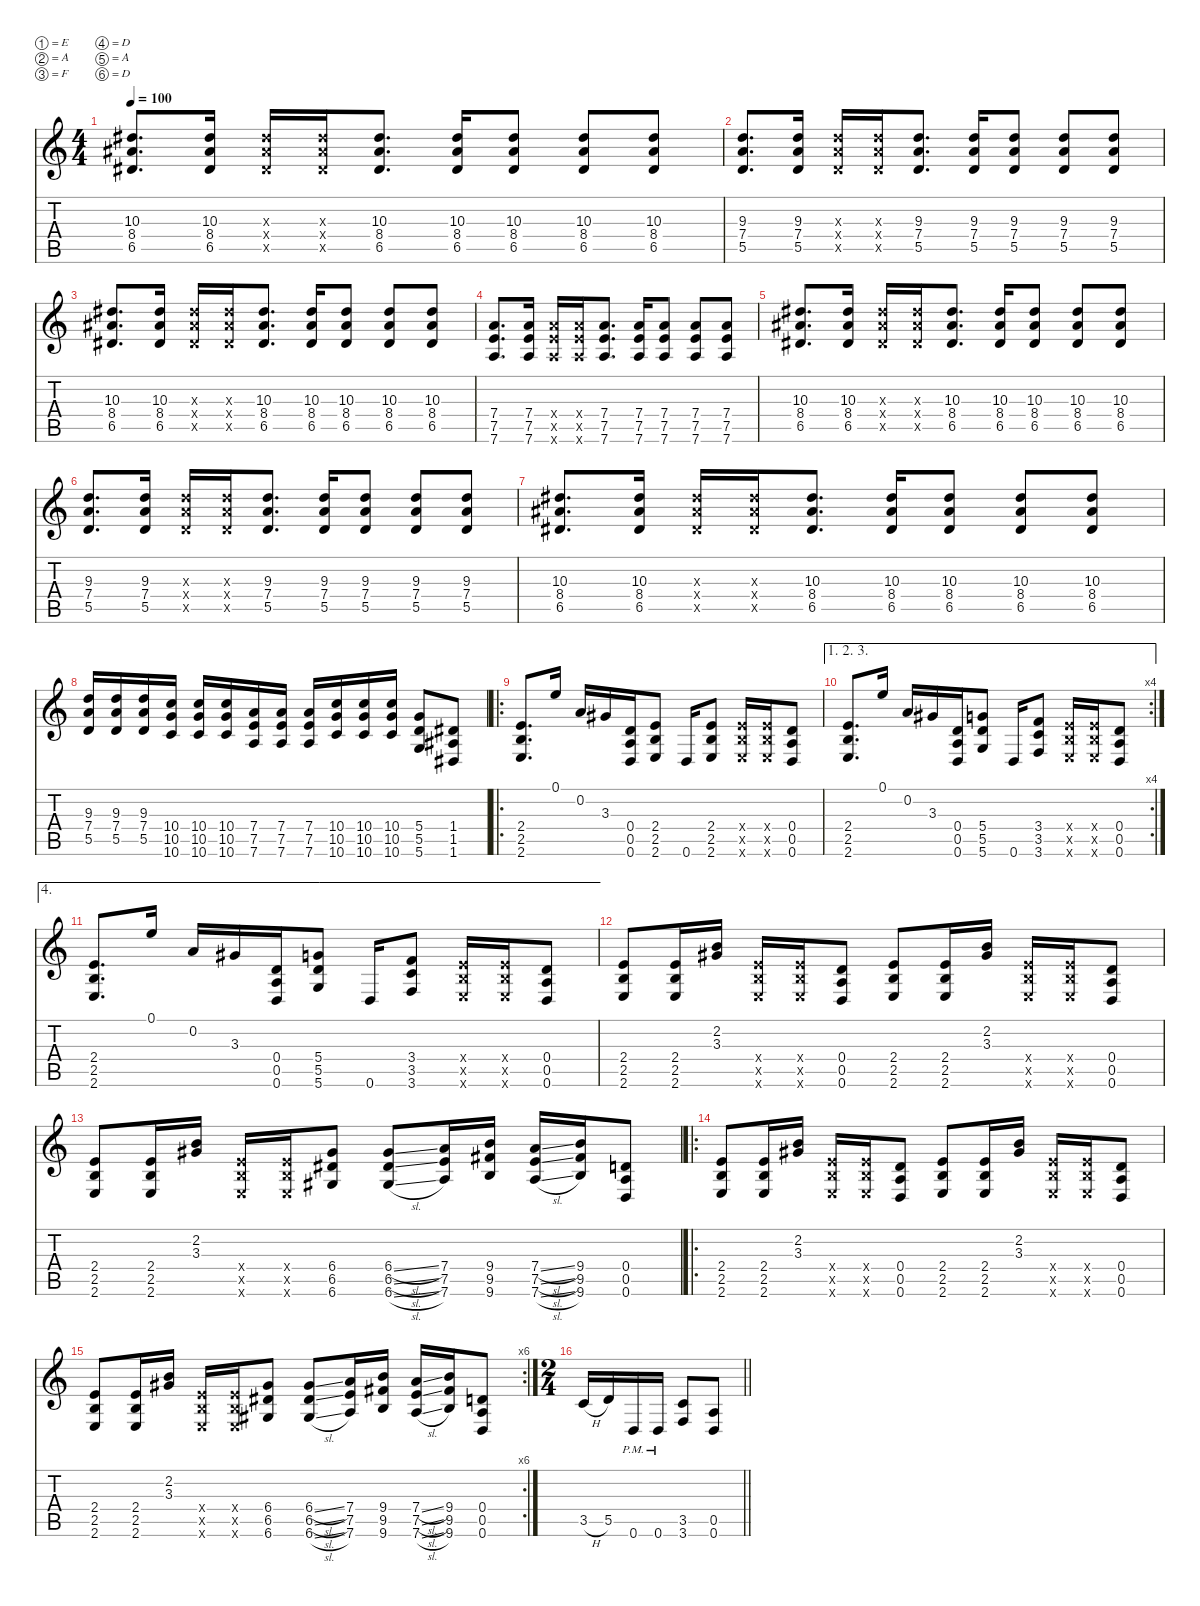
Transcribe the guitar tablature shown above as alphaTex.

\defaultSystemsLayout 4
\hideDynamics
\bracketExtendMode nobrackets
\singleTrackTrackNamePolicy hidden
\multiTrackTrackNamePolicy hidden
\firstSystemTrackNameMode fullname
\firstSystemTrackNameOrientation horizontal
\otherSystemsTrackNameOrientation horizontal
\track ("Guitar 1" "od.guit.") {instrument overdrivenguitar}
\staff {score tabs}
\tuning (E4 A3 F3 D3 A2 D2)
\ts (4 4)
\tempo 100
\clef g2
\ks c
(10.3{acc #} 8.4{acc #} 6.5{acc #}).8{d dy f beam Up} (10.3{acc #} 8.4{acc #} 6.5{acc #}).16{beam Up} (10.3{x acc #} 8.4{x acc #} 6.5{x acc #}).16{beam Up} (10.3{x acc #} 8.4{x acc #} 6.5{x acc #}).16{beam Up} (10.3{acc #} 8.4{acc #} 6.5{acc #}).8{d beam Up} (10.3{acc #} 8.4{acc #} 6.5{acc #}).16{beam Up} (10.3{acc #} 8.4{acc #} 6.5{acc #}).8{beam Up} (10.3{acc #} 8.4{acc #} 6.5{acc #}).8{beam Up} (10.3{acc #} 8.4{acc #} 6.5{acc #}).8{beam Up} |
(9.3 7.4 5.5).8{d beam Up} (9.3 7.4 5.5).16{beam Up} (9.3{x} 7.4{x} 5.5{x}).16{beam Up} (9.3{x} 7.4{x} 5.5{x}).16{beam Up} (9.3 7.4 5.5).8{d beam Up} (9.3 7.4 5.5).16{beam Up} (9.3 7.4 5.5).8{beam Up} (9.3 7.4 5.5).8{beam Up} (9.3 7.4 5.5).8{beam Up} |
(10.3{acc #} 8.4{acc #} 6.5{acc #}).8{d beam Up} (10.3{acc #} 8.4{acc #} 6.5{acc #}).16{beam Up} (10.3{x acc #} 8.4{x acc #} 6.5{x acc #}).16{beam Up} (10.3{x acc #} 8.4{x acc #} 6.5{x acc #}).16{beam Up} (10.3{acc #} 8.4{acc #} 6.5{acc #}).8{d beam Up} (10.3{acc #} 8.4{acc #} 6.5{acc #}).16{beam Up} (10.3{acc #} 8.4{acc #} 6.5{acc #}).8{beam Up} (10.3{acc #} 8.4{acc #} 6.5{acc #}).8{beam Up} (10.3{acc #} 8.4{acc #} 6.5{acc #}).8{beam Up} |
(7.4 7.5 7.6).8{d beam Up} (7.4 7.5 7.6).16{beam Up} (7.4{x} 7.5{x} 7.6{x}).16{beam Up} (7.4{x} 7.5{x} 7.6{x}).16{beam Up} (7.4 7.5 7.6).8{d beam Up} (7.4 7.5 7.6).16{beam Up} (7.4 7.5 7.6).8{beam Up} (7.4 7.5 7.6).8{beam Up} (7.4 7.5 7.6).8{beam Up} |
(10.3{acc #} 8.4{acc #} 6.5{acc #}).8{d beam Up} (10.3{acc #} 8.4{acc #} 6.5{acc #}).16{beam Up} (10.3{x acc #} 8.4{x acc #} 6.5{x acc #}).16{beam Up} (10.3{x acc #} 8.4{x acc #} 6.5{x acc #}).16{beam Up} (10.3{acc #} 8.4{acc #} 6.5{acc #}).8{d beam Up} (10.3{acc #} 8.4{acc #} 6.5{acc #}).16{beam Up} (10.3{acc #} 8.4{acc #} 6.5{acc #}).8{beam Up} (10.3{acc #} 8.4{acc #} 6.5{acc #}).8{beam Up} (10.3{acc #} 8.4{acc #} 6.5{acc #}).8{beam Up} |
(9.3 7.4 5.5).8{d beam Up} (9.3 7.4 5.5).16{beam Up} (9.3{x} 7.4{x} 5.5{x}).16{beam Up} (9.3{x} 7.4{x} 5.5{x}).16{beam Up} (9.3 7.4 5.5).8{d beam Up} (9.3 7.4 5.5).16{beam Up} (9.3 7.4 5.5).8{beam Up} (9.3 7.4 5.5).8{beam Up} (9.3 7.4 5.5).8{beam Up} |
(10.3{acc #} 8.4{acc #} 6.5{acc #}).8{d beam Up} (10.3{acc #} 8.4{acc #} 6.5{acc #}).16{beam Up} (10.3{x acc #} 8.4{x acc #} 6.5{x acc #}).16{beam Up} (10.3{x acc #} 8.4{x acc #} 6.5{x acc #}).16{beam Up} (10.3{acc #} 8.4{acc #} 6.5{acc #}).8{d beam Up} (10.3{acc #} 8.4{acc #} 6.5{acc #}).16{beam Up} (10.3{acc #} 8.4{acc #} 6.5{acc #}).8{beam Up} (10.3{acc #} 8.4{acc #} 6.5{acc #}).8{beam Up} (10.3{acc #} 8.4{acc #} 6.5{acc #}).8{beam Up} |
(9.3 7.4 5.5).16{beam Up} (9.3 7.4 5.5).16{beam Up} (9.3 7.4 5.5).16{beam Up} (10.4 10.5 10.6).16{beam Up} (10.4 10.5 10.6).16{beam Up} (10.4 10.5 10.6).16{beam Up} (7.4 7.5 7.6).16{beam Up} (7.4 7.5 7.6).16{beam Up} (7.4 7.5 7.6).16{beam Up} (10.4 10.5 10.6).16{beam Up} (10.4 10.5 10.6).16{beam Up} (10.4 10.5 10.6).16{beam Up} (5.4 5.5 5.6).8{beam Up} (1.4{acc #} 1.5{acc #} 1.6{acc #}).8{beam Up} |
\ro
(2.4 2.5 2.6).8{d beam Up} 0.1.16{beam Up} 0.2.16{beam Up} 3.3{acc #}.16{beam Up} (0.4 0.5 0.6).16{beam Up} (2.4 2.5 2.6).8{beam Up} 0.6.16{beam Up} (2.4 2.5 2.6).8{beam Up} (2.4{x} 2.5{x} 2.6{x}).16{beam Up} (2.4{x} 2.5{x} 2.6{x}).16{beam Up} (0.4 0.5 0.6).8{beam Up} |
\ae (1 2 3)
\rc 4
(2.4 2.5 2.6).8{d beam Up} 0.1.16{beam Up} 0.2.16{beam Up} 3.3{acc #}.16{beam Up} (0.4 0.5 0.6).16{beam Up} (5.4 5.5 5.6).8{beam Up} 0.6.16{beam Up} (3.4 3.5 3.6).8{beam Up} (2.4{x} 2.5{x} 2.6{x}).16{beam Up} (2.4{x} 2.5{x} 2.6{x}).16{beam Up} (0.4 0.5 0.6).8{beam Up} |
\ae 4
(2.4 2.5 2.6).8{d beam Up} 0.1.16{beam Up} 0.2.16{beam Up} 3.3{acc #}.16{beam Up} (0.4 0.5 0.6).16{beam Up} (5.4 5.5 5.6).8{beam Up} 0.6.16{beam Up} (3.4 3.5 3.6).8{beam Up} (2.4{x} 2.5{x} 2.6{x}).16{beam Up} (2.4{x} 2.5{x} 2.6{x}).16{beam Up} (0.4 0.5 0.6).8{beam Up} |
(2.4 2.5 2.6).8{beam Up} (2.4 2.5 2.6).16{beam Up} (2.2 3.3{acc #}).16{beam Up} (2.4{x} 2.5{x} 2.6{x}).16{beam Up} (2.4{x} 2.5{x} 2.6{x}).16{beam Up} (0.4 0.5 0.6).8{beam Up} (2.4 2.5 2.6).8{beam Up} (2.4 2.5 2.6).16{beam Up} (2.2 3.3{acc #}).16{beam Up} (2.4{x} 2.5{x} 2.6{x}).16{beam Up} (2.4{x} 2.5{x} 2.6{x}).16{beam Up} (0.4 0.5 0.6).8{beam Up} |
(2.4 2.5 2.6).8{beam Up} (2.4 2.5 2.6).16{beam Up} (2.2 3.3{acc #}).16{beam Up} (2.4{x} 2.5{x} 2.6{x}).16{beam Up} (2.4{x} 2.5{x} 2.6{x}).16{beam Up} (6.4{acc #} 6.5{acc #} 6.6{acc #}).8{beam Up} (6.4{sl acc #} 6.5{sl acc #} 6.6{sl acc #}).8{beam Up} (7.4 7.5 7.6).16{beam Up} (9.4 9.5{acc #} 9.6).16{beam Up} (7.4{sl} 7.5{sl} 7.6{sl}).16{beam Up} (9.4 9.5{acc #} 9.6).16{beam Up} (0.4 0.5 0.6).8{beam Up} |
\ro
(2.4 2.5 2.6).8{beam Up} (2.4 2.5 2.6).16{beam Up} (2.2 3.3{acc #}).16{beam Up} (2.4{x} 2.5{x} 2.6{x}).16{beam Up} (2.4{x} 2.5{x} 2.6{x}).16{beam Up} (0.4 0.5 0.6).8{beam Up} (2.4 2.5 2.6).8{beam Up} (2.4 2.5 2.6).16{beam Up} (2.2 3.3{acc #}).16{beam Up} (2.4{x} 2.5{x} 2.6{x}).16{beam Up} (2.4{x} 2.5{x} 2.6{x}).16{beam Up} (0.4 0.5 0.6).8{beam Up} |
\rc 6
(2.4 2.5 2.6).8{beam Up} (2.4 2.5 2.6).16{beam Up} (2.2 3.3{acc #}).16{beam Up} (2.4{x} 2.5{x} 2.6{x}).16{beam Up} (2.4{x} 2.5{x} 2.6{x}).16{beam Up} (6.4{acc #} 6.5{acc #} 6.6{acc #}).8{beam Up} (6.4{sl acc #} 6.5{sl acc #} 6.6{sl acc #}).8{beam Up} (7.4 7.5 7.6).16{beam Up} (9.4 9.5{acc #} 9.6).16{beam Up} (7.4{sl} 7.5{sl} 7.6{sl}).16{beam Up} (9.4 9.5{acc #} 9.6).16{beam Up} (0.4 0.5 0.6).8{beam Up} |
\ts (2 4)
\beaming (8 2 2)
\barLineRight lightlight
3.5{h}.16{beam Up} 5.5.16{beam Up} 0.6{pm}.16{beam Up} 0.6{pm}.16{beam Up} (3.5 3.6).8{beam Up} (0.5 0.6).8{beam Up}
